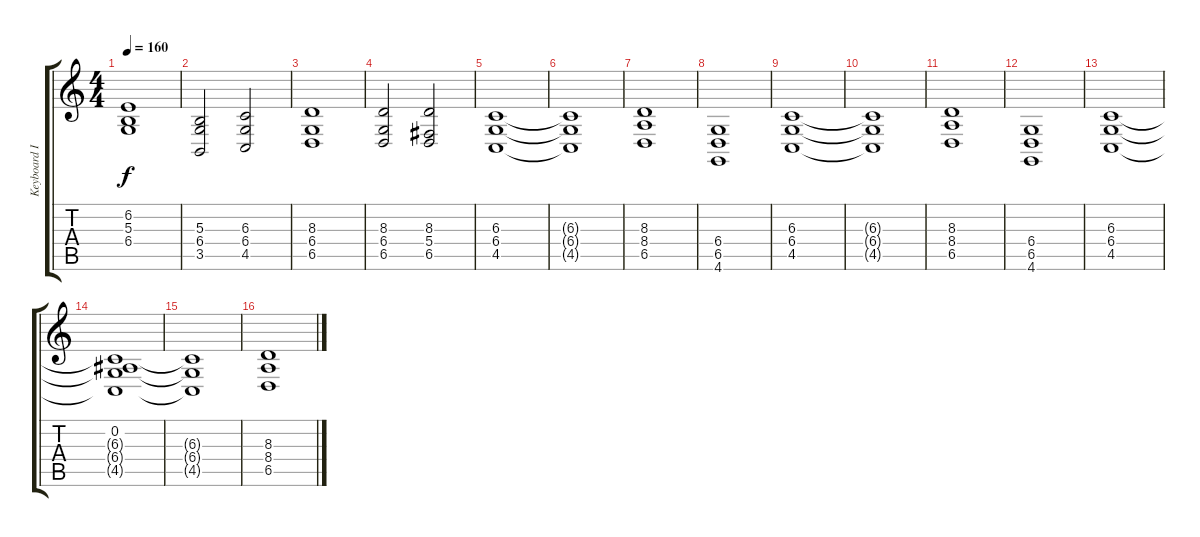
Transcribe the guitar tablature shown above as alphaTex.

\track ("Keyboard II" "Keyboard I") {instrument stringensemble1}
\staff {score tabs}
\tuning (Eb4 Bb3 Gb3 Db3 Ab2 Eb2) {hide}
\ts (4 4)
\tempo 160
\clef g2
\ks c
(6.2 5.3 6.4).1{dy f} |
(5.3 6.4 3.5).2 (6.3 6.4 4.5).2 |
(8.3 6.4 6.5).1 |
(8.3 6.4 6.5).2 (8.3 5.4 6.5).2 |
(6.3 6.4 4.5).1 |
(6.3{t} 6.4{t} 4.5{t}).1 |
(8.3 8.4 6.5).1 |
(6.4 6.5 4.6).1 |
(6.3 6.4 4.5).1 |
(6.3{t} 6.4{t} 4.5{t}).1 |
(8.3 8.4 6.5).1 |
(6.4 6.5 4.6).1 |
(6.3 6.4 4.5).1 |
(0.2 6.3{t} 6.4{t} 4.5{t}).1 |
(6.3{t} 6.4{t} 4.5{t}).1 |
(8.3 8.4 6.5).1
